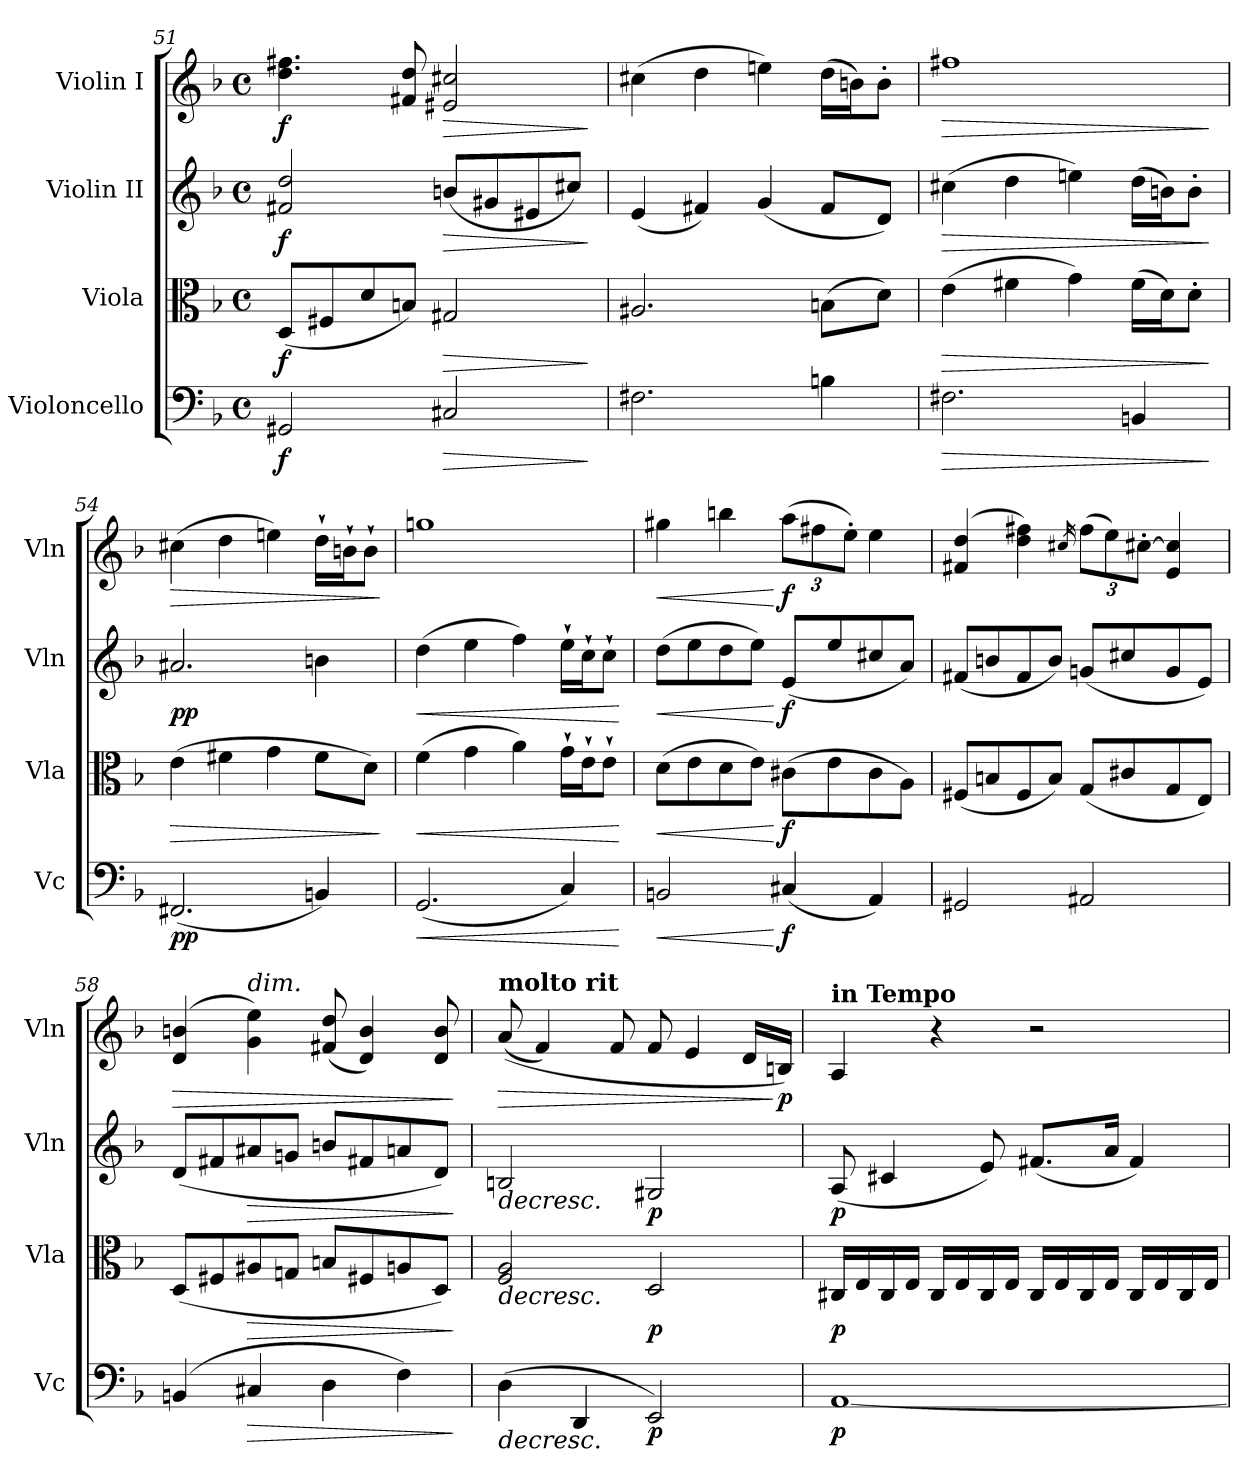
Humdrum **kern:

**kern	**dynam	**kern	**dynam	**kern	**dynam	**kern	**dynam
*part4	*part4	*part3	*part3	*part2	*part2	*part1	*part1
*staff4	*staff4	*staff3	*staff3	*staff2	*staff2	*staff1	*staff1
*I"Violoncello	*	*I"Viola	*	*I"Violin II	*	*I"Violin I	*
*I'Vc	*	*I'Vla	*	*I'Vln	*	*I'Vln	*
*clefF4	*	*clefC3	*	*clefG2	*	*clefG2	*
*k[b-]	*	*k[b-]	*	*k[b-]	*	*k[b-]	*
*M4/4	*	*M4/4	*	*M4/4	*	*M4/4	*
*met(c)	*	*met(c)	*	*met(c)	*	*met(c)	*
=51	=51	=51	=51	=51	=51	=51	=51
!	!LO:DY:b	!	!LO:DY:b	!	!LO:DY:b	!	!LO:DY:b
2GG#X/	f	(<8D/L	f	2f#X/ 2dd/	f	4.dd\ 4.ff#X\	f
.	.	8F#X/	.	.	.	.	.
.	.	8d/	.	.	.	.	.
.	.	8Bn/J)	.	.	.	8f#X/ 8dd/	.
!	!LO:HP:b	!	!LO:HP:b	!	!LO:HP:b	!	!LO:HP:b
2C#X/	>	2G#X/	>	(<8bn/L	>	2e#X/ 2cc#X/	>
.	.	.	.	8g#X/	.	.	.
.	.	.	.	8e#X/	.	.	.
.	.	.	.	8cc#X/J)	.	.	.
.	]	.	]	.	]	.	]
=52	=52	=52	=52	=52	=52	=52	=52
2.F#X\	.	2.A#X/	.	(<4e/	.	(>4cc#X\	.
.	.	.	.	4f#X/)	.	4dd\	.
.	.	.	.	(<4g/	.	4een\)	.
4Bn\	.	(>8Bn\L	.	8f#/L	.	(>16dd\LL	.
.	.	.	.	.	.	16bn\J)	.
.	.	8d\J)	.	8d/J)	.	8b'\J	.
=53	=53	=53	=53	=53	=53	=53	=53
!	!LO:HP:b	!	!LO:HP:b	!	!LO:HP:b	!	!LO:HP:b
2.F#X\	>	(>4e\	>	(>4cc#X\	>	1ff#X	>
.	.	4f#X\	.	4dd\	.	.	.
.	.	4g\)	.	4een\)	.	.	.
4BBn/	.	(>16f#\LL	.	(>16dd\LL	.	.	.
.	.	16d\J)	.	16bn\J)	.	.	.
.	.	8d'\J	.	8b'\J	.	.	.
.	]	.	]	.	]	.	]
!!LO:LB:g=z
=54	=54	=54	=54	=54	=54	=54	=54
!	!LO:DY:b	!	!LO:HP:b	!	!LO:DY:b	!	!LO:HP:b
(<2.FF#X/	pp	(>4e\	>	2.a#X/	pp	(>4cc#X\	>
.	.	4f#X\	.	.	.	4dd\	.
.	.	4g\	.	.	.	4een\)	.
4BBn/)	.	8f#\L	.	4bn\	.	16dd`\LL	.
.	.	.	.	.	.	16bn`\J	.
.	.	8d\J)	.	.	.	8b`\J	.
.	.	.	]	.	.	.	]
=55	=55	=55	=55	=55	=55	=55	=55
!	!LO:HP:b	!	!LO:HP:b	!	!LO:HP:b	!	!
(<2.GG/	<	(>4f\	<	(>4dd\	<	1ggn	.
.	.	4g\	.	4ee\	.	.	.
.	.	4a\)	.	4ff\)	.	.	.
4C/)	.	16g`\LL	.	16ee`\LL	.	.	.
.	.	16e`\J	.	16cc`\J	.	.	.
.	.	8e`\J	.	8cc`\J	.	.	.
.	[	.	[	.	[	.	.
=56	=56	=56	=56	=56	=56	=56	=56
!	!LO:HP:b	!	!LO:HP:b	!	!LO:HP:b	!	!LO:HP:b
2BBn/	<	(>8d\L	<	(>8dd\L	<	4gg#X\	<
.	.	8e\	.	8ee\	.	.	.
.	.	8d\	.	8dd\	.	4bbn\	.
.	.	8e\J)	.	8ee\J)	.	.	.
*	*	*	*	*	*	*Xbrackettup	*
!	!LO:DY:n=1:b	!	!LO:DY:n=1:b	!	!LO:DY:n=1:b	!	!LO:DY:n=1:b
(<4C#X/	[ f	(>8c#X\L	[ f	(<8e/L	[ f	(>12aa\L	[ f
.	.	.	.	.	.	12ff#X\	.
.	.	8e\	.	8ee/	.	.	.
.	.	.	.	.	.	12ee'\J)	.
4AA/)	.	8c#\	.	8cc#X/	.	4ee\	.
.	.	8A\J)	.	8a/J)	.	.	.
=57	=57	=57	=57	=57	=57	=57	=57
2GG#X/	.	(<8F#X/L	.	(<8f#X/L	.	(>4f#X/ 4dd/	.
.	.	8Bn/	.	8bn/	.	.	.
.	.	8F#/	.	8f#/	.	4dd\ 4ff#X\)	.
.	.	8B/J)	.	8b/J)	.	.	.
.	.	.	.	.	.	16qcc#X/	.
2AA#X/	.	(<8G/L	.	(<8gn/L	.	(>12ff#\L	.
.	.	.	.	.	.	12ee\)	.
.	.	8c#X/	.	8cc#X/	.	.	.
.	.	.	.	.	.	[12cc#'\J	.
.	.	8G/	.	8g/	.	4e/ 4cc#/]	.
.	.	8E/J)	.	8e/J)	.	.	.
!!LO:LB:g=z
=58	=58	=58	=58	=58	=58	=58	=58
!	!	!	!	!	!	!	!LO:HP:b
(>4BBn/	.	(<8D/L	.	(<8d/L	.	(>4d/ 4bn/	>
.	.	8F#X/	.	8f#X/	.	.	.
!	!	!	!	!	!	!LO:TX:a:i:t=dim.	!
!	!LO:HP:b	!	!LO:HP:b	!	!LO:HP:b	!	!
4C#X/	>	8A#X/	>	8a#X/	>	4g\ 4ee\)	.
.	.	8Gn/J	.	8gn/J	.	.	.
4D\	.	8Bn/L	.	8bn/L	.	(<8f#X/ 8dd/	.
.	.	8F#X/	.	8f#X/	.	4d/ 4b/)	.
4F\)	.	8An/	.	8an/	.	.	.
.	.	8D/J)	.	8d/J)	.	8d/ 8b/	.
.	]	.	]	.	]	.	]
=59	=59	=59	=59	=59	=59	=59	=59
!	!	!	!	!	!	!LO:TX:a:B:t=molto rit	!
!	!LO:HP:b	!	!LO:HP:b	!	!LO:HP:b	!	!LO:HP:b
(>4D\	>	2F/ 2A/	>	2Bn/	>	(<(<8a/	>
.	.	.	.	.	.	4f/)	.
4DD/	.	.	.	.	.	.	.
.	.	.	.	.	.	8f/	.
!	!LO:DY:b	!	!LO:DY:b	!	!LO:DY:b	!	!
2EE/)	p	2D/	p	2G#X/	p	8f/	.
.	.	.	.	.	.	4e/	.
.	.	.	.	.	.	16d/LL	.
!	!	!	!	!	!	!	!LO:DY:n=1:b
.	.	.	.	.	.	16Bn/JJ)	] p
.	]	.	]	.	]	.	.
=60	=60	=60	=60	=60	=60	=60	=60
!	!	!	!	!	!	!LO:TX:a:B:t=in Tempo	!
!	!LO:DY:b	!	!LO:DY:b	!	!LO:DY:b	!	!
[1AA	p	16C#X/LL	p	(<8A/	p	4A/	.
.	.	16E/	.	.	.	.	.
.	.	16C#/	.	4c#X/	.	.	.
.	.	16E/JJ	.	.	.	.	.
.	.	16C#/LL	.	.	.	4r	.
.	.	16E/	.	.	.	.	.
.	.	16C#/	.	8e/)	.	.	.
.	.	16E/JJ	.	.	.	.	.
.	.	16C#/LL	.	(<8.f#X/L	.	2r	.
.	.	16E/	.	.	.	.	.
.	.	16C#/	.	.	.	.	.
.	.	16E/JJ	.	16a/Jk	.	.	.
.	.	16C#/LL	.	4f#/)	.	.	.
.	.	16E/	.	.	.	.	.
.	.	16C#/	.	.	.	.	.
.	.	16E/JJ	.	.	.	.	.
=	=	=	=	=	=	=	=
*-	*-	*-	*-	*-	*-	*-	*-
